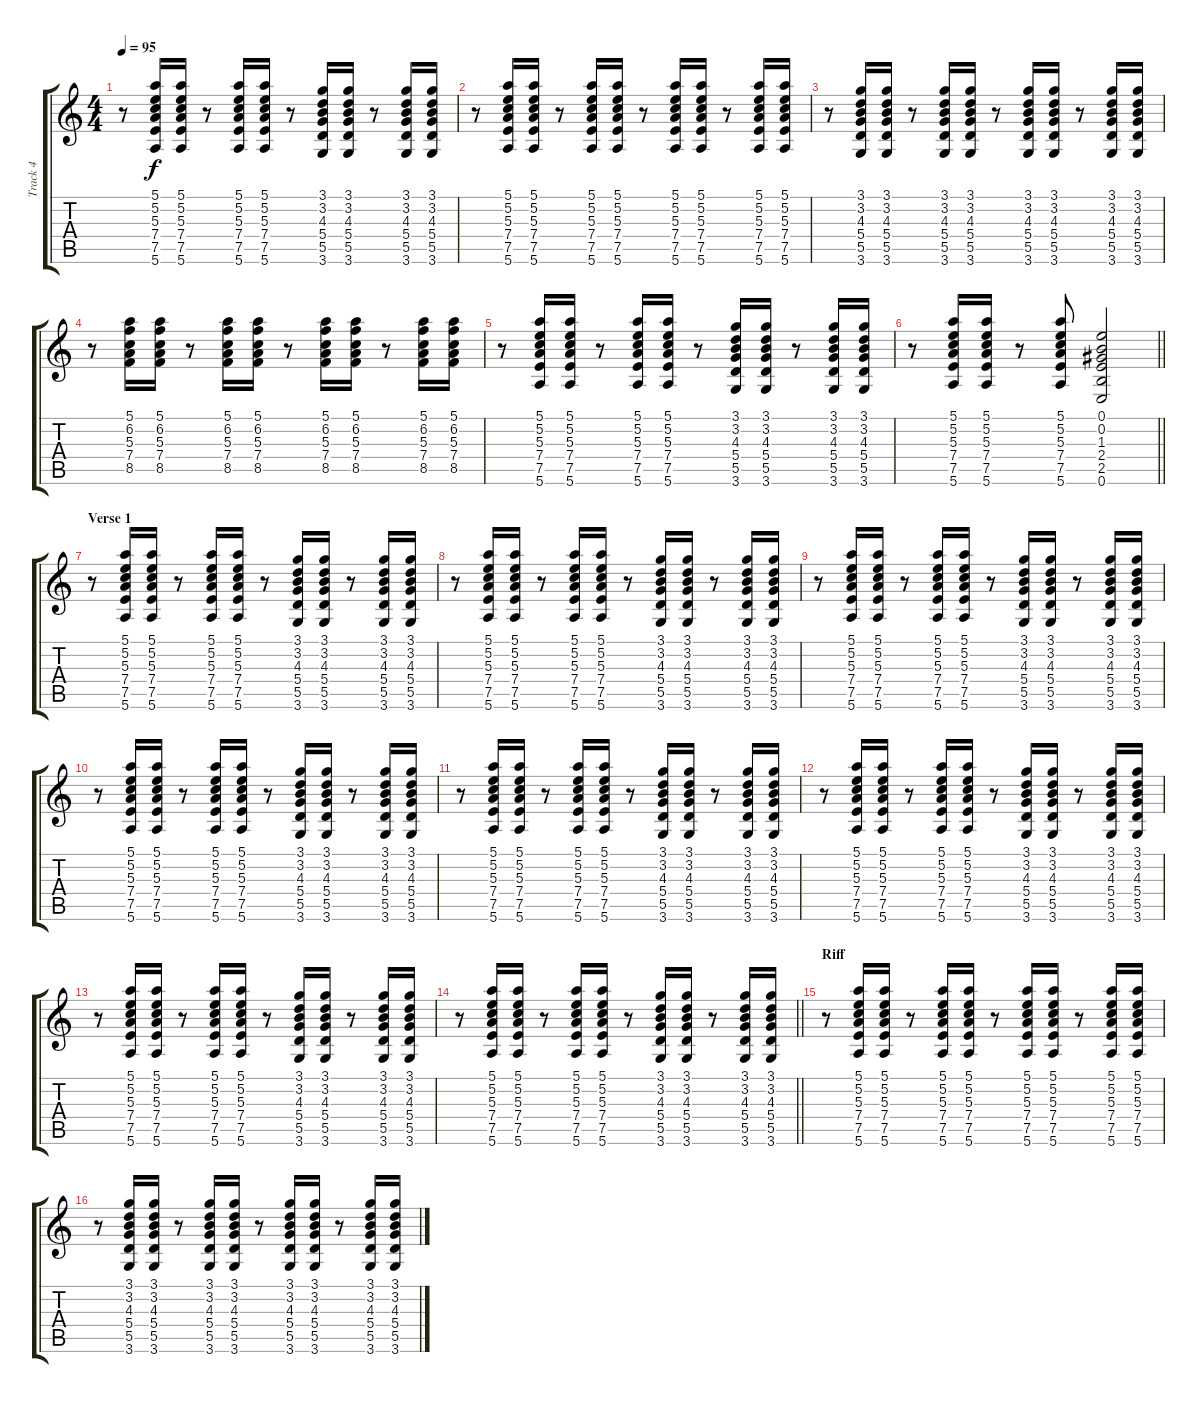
\track ("Track 4" "Track 4") {instrument electricguitarclean}
\staff {score tabs}
\tuning (E4 B3 G3 D3 A2 E2) {hide}
\ts (4 4)
\tempo 95
\clef g2
\ks c
r.8{dy f} (5.1 5.2 5.3 7.4 7.5 5.6).16 (5.1 5.2 5.3 7.4 7.5 5.6).16 r.8 (5.1 5.2 5.3 7.4 7.5 5.6).16 (5.1 5.2 5.3 7.4 7.5 5.6).16 r.8 (3.1 3.2 4.3 5.4 5.5 3.6).16 (3.1 3.2 4.3 5.4 5.5 3.6).16 r.8 (3.1 3.2 4.3 5.4 5.5 3.6).16 (3.1 3.2 4.3 5.4 5.5 3.6).16 |
r.8 (5.1 5.2 5.3 7.4 7.5 5.6).16 (5.1 5.2 5.3 7.4 7.5 5.6).16 r.8 (5.1 5.2 5.3 7.4 7.5 5.6).16 (5.1 5.2 5.3 7.4 7.5 5.6).16 r.8 (5.1 5.2 5.3 7.4 7.5 5.6).16 (5.1 5.2 5.3 7.4 7.5 5.6).16 r.8 (5.1 5.2 5.3 7.4 7.5 5.6).16 (5.1 5.2 5.3 7.4 7.5 5.6).16 |
r.8 (3.1 3.2 4.3 5.4 5.5 3.6).16 (3.1 3.2 4.3 5.4 5.5 3.6).16 r.8 (3.1 3.2 4.3 5.4 5.5 3.6).16 (3.1 3.2 4.3 5.4 5.5 3.6).16 r.8 (3.1 3.2 4.3 5.4 5.5 3.6).16 (3.1 3.2 4.3 5.4 5.5 3.6).16 r.8 (3.1 3.2 4.3 5.4 5.5 3.6).16 (3.1 3.2 4.3 5.4 5.5 3.6).16 |
r.8 (5.1 6.2 5.3 7.4 8.5).16 (5.1 6.2 5.3 7.4 8.5).16 r.8 (5.1 6.2 5.3 7.4 8.5).16 (5.1 6.2 5.3 7.4 8.5).16 r.8 (5.1 6.2 5.3 7.4 8.5).16 (5.1 6.2 5.3 7.4 8.5).16 r.8 (5.1 6.2 5.3 7.4 8.5).16 (5.1 6.2 5.3 7.4 8.5).16 |
r.8 (5.1 5.2 5.3 7.4 7.5 5.6).16 (5.1 5.2 5.3 7.4 7.5 5.6).16 r.8 (5.1 5.2 5.3 7.4 7.5 5.6).16 (5.1 5.2 5.3 7.4 7.5 5.6).16 r.8 (3.1 3.2 4.3 5.4 5.5 3.6).16 (3.1 3.2 4.3 5.4 5.5 3.6).16 r.8 (3.1 3.2 4.3 5.4 5.5 3.6).16 (3.1 3.2 4.3 5.4 5.5 3.6).16 |
\barLineRight lightlight
r.8 (5.1 5.2 5.3 7.4 7.5 5.6).16 (5.1 5.2 5.3 7.4 7.5 5.6).16 r.8 (5.1 5.2 5.3 7.4 7.5 5.6).8 (0.1 0.2 1.3 2.4 2.5 0.6).2 |
\section ("" "Verse 1")
r.8 (5.1 5.2 5.3 7.4 7.5 5.6).16 (5.1 5.2 5.3 7.4 7.5 5.6).16 r.8 (5.1 5.2 5.3 7.4 7.5 5.6).16 (5.1 5.2 5.3 7.4 7.5 5.6).16 r.8 (3.1 3.2 4.3 5.4 5.5 3.6).16 (3.1 3.2 4.3 5.4 5.5 3.6).16 r.8 (3.1 3.2 4.3 5.4 5.5 3.6).16 (3.1 3.2 4.3 5.4 5.5 3.6).16 |
r.8 (5.1 5.2 5.3 7.4 7.5 5.6).16 (5.1 5.2 5.3 7.4 7.5 5.6).16 r.8 (5.1 5.2 5.3 7.4 7.5 5.6).16 (5.1 5.2 5.3 7.4 7.5 5.6).16 r.8 (3.1 3.2 4.3 5.4 5.5 3.6).16 (3.1 3.2 4.3 5.4 5.5 3.6).16 r.8 (3.1 3.2 4.3 5.4 5.5 3.6).16 (3.1 3.2 4.3 5.4 5.5 3.6).16 |
r.8 (5.1 5.2 5.3 7.4 7.5 5.6).16 (5.1 5.2 5.3 7.4 7.5 5.6).16 r.8 (5.1 5.2 5.3 7.4 7.5 5.6).16 (5.1 5.2 5.3 7.4 7.5 5.6).16 r.8 (3.1 3.2 4.3 5.4 5.5 3.6).16 (3.1 3.2 4.3 5.4 5.5 3.6).16 r.8 (3.1 3.2 4.3 5.4 5.5 3.6).16 (3.1 3.2 4.3 5.4 5.5 3.6).16 |
r.8 (5.1 5.2 5.3 7.4 7.5 5.6).16 (5.1 5.2 5.3 7.4 7.5 5.6).16 r.8 (5.1 5.2 5.3 7.4 7.5 5.6).16 (5.1 5.2 5.3 7.4 7.5 5.6).16 r.8 (3.1 3.2 4.3 5.4 5.5 3.6).16 (3.1 3.2 4.3 5.4 5.5 3.6).16 r.8 (3.1 3.2 4.3 5.4 5.5 3.6).16 (3.1 3.2 4.3 5.4 5.5 3.6).16 |
r.8 (5.1 5.2 5.3 7.4 7.5 5.6).16 (5.1 5.2 5.3 7.4 7.5 5.6).16 r.8 (5.1 5.2 5.3 7.4 7.5 5.6).16 (5.1 5.2 5.3 7.4 7.5 5.6).16 r.8 (3.1 3.2 4.3 5.4 5.5 3.6).16 (3.1 3.2 4.3 5.4 5.5 3.6).16 r.8 (3.1 3.2 4.3 5.4 5.5 3.6).16 (3.1 3.2 4.3 5.4 5.5 3.6).16 |
r.8 (5.1 5.2 5.3 7.4 7.5 5.6).16 (5.1 5.2 5.3 7.4 7.5 5.6).16 r.8 (5.1 5.2 5.3 7.4 7.5 5.6).16 (5.1 5.2 5.3 7.4 7.5 5.6).16 r.8 (3.1 3.2 4.3 5.4 5.5 3.6).16 (3.1 3.2 4.3 5.4 5.5 3.6).16 r.8 (3.1 3.2 4.3 5.4 5.5 3.6).16 (3.1 3.2 4.3 5.4 5.5 3.6).16 |
r.8 (5.1 5.2 5.3 7.4 7.5 5.6).16 (5.1 5.2 5.3 7.4 7.5 5.6).16 r.8 (5.1 5.2 5.3 7.4 7.5 5.6).16 (5.1 5.2 5.3 7.4 7.5 5.6).16 r.8 (3.1 3.2 4.3 5.4 5.5 3.6).16 (3.1 3.2 4.3 5.4 5.5 3.6).16 r.8 (3.1 3.2 4.3 5.4 5.5 3.6).16 (3.1 3.2 4.3 5.4 5.5 3.6).16 |
\barLineRight lightlight
r.8 (5.1 5.2 5.3 7.4 7.5 5.6).16 (5.1 5.2 5.3 7.4 7.5 5.6).16 r.8 (5.1 5.2 5.3 7.4 7.5 5.6).16 (5.1 5.2 5.3 7.4 7.5 5.6).16 r.8 (3.1 3.2 4.3 5.4 5.5 3.6).16 (3.1 3.2 4.3 5.4 5.5 3.6).16 r.8 (3.1 3.2 4.3 5.4 5.5 3.6).16 (3.1 3.2 4.3 5.4 5.5 3.6).16 |
\section ("" "Riff")
r.8 (5.1 5.2 5.3 7.4 7.5 5.6).16 (5.1 5.2 5.3 7.4 7.5 5.6).16 r.8 (5.1 5.2 5.3 7.4 7.5 5.6).16 (5.1 5.2 5.3 7.4 7.5 5.6).16 r.8 (5.1 5.2 5.3 7.4 7.5 5.6).16 (5.1 5.2 5.3 7.4 7.5 5.6).16 r.8 (5.1 5.2 5.3 7.4 7.5 5.6).16 (5.1 5.2 5.3 7.4 7.5 5.6).16 |
r.8 (3.1 3.2 4.3 5.4 5.5 3.6).16 (3.1 3.2 4.3 5.4 5.5 3.6).16 r.8 (3.1 3.2 4.3 5.4 5.5 3.6).16 (3.1 3.2 4.3 5.4 5.5 3.6).16 r.8 (3.1 3.2 4.3 5.4 5.5 3.6).16 (3.1 3.2 4.3 5.4 5.5 3.6).16 r.8 (3.1 3.2 4.3 5.4 5.5 3.6).16 (3.1 3.2 4.3 5.4 5.5 3.6).16
